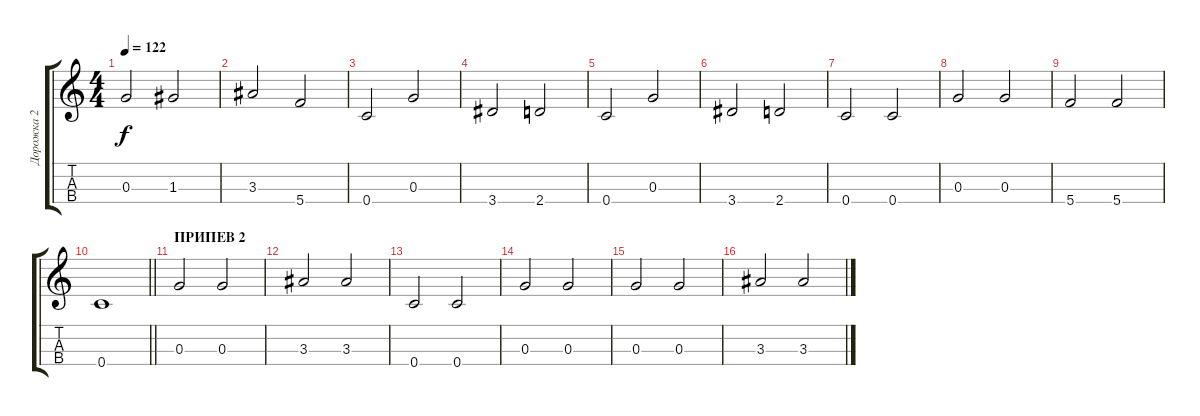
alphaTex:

\track ("Дорожка 2" "Дорожка 2") {instrument electricbassfinger}
\staff {score tabs}
\tuning (F4 C4 G3 C3) {hide}
\ts (4 4)
\tempo 122
\clef g2
\ks c
0.3.2{dy f} 1.3.2 |
3.3.2 5.4.2 |
0.4.2 0.3.2 |
3.4.2 2.4.2 |
0.4.2 0.3.2 |
3.4.2 2.4.2 |
0.4.2 0.4.2 |
0.3.2 0.3.2 |
5.4.2 5.4.2 |
\barLineRight lightlight
0.4.1 |
\section ("" "ПРИПЕВ 2")
0.3.2 0.3.2 |
3.3.2 3.3.2 |
0.4.2 0.4.2 |
0.3.2 0.3.2 |
0.3.2 0.3.2 |
3.3.2 3.3.2
